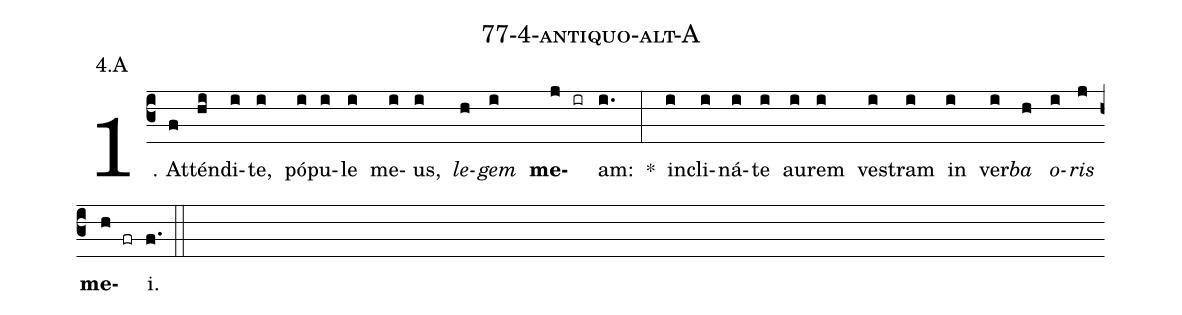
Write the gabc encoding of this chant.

name: 77-4-antiquo-alt-A;
annotation: 4.A;
%%
(c3)1. At(f)tén(hi)di(i)te,(i) pó(i)pu(i)le(i) me(i)us,(i) <i>le</i>(h)<i>gem</i>(i) <b>me</b>(j ir)am:(i.) *(:) in(i)cli(i)ná(i)te(i) au(i)rem(i) ves(i)tram(i) in(i) ver(i)<i>ba</i>(h) <i>o</i>(i)<i>ris</i>(j) <b>me</b>(h fr)i.(f.) (::)
